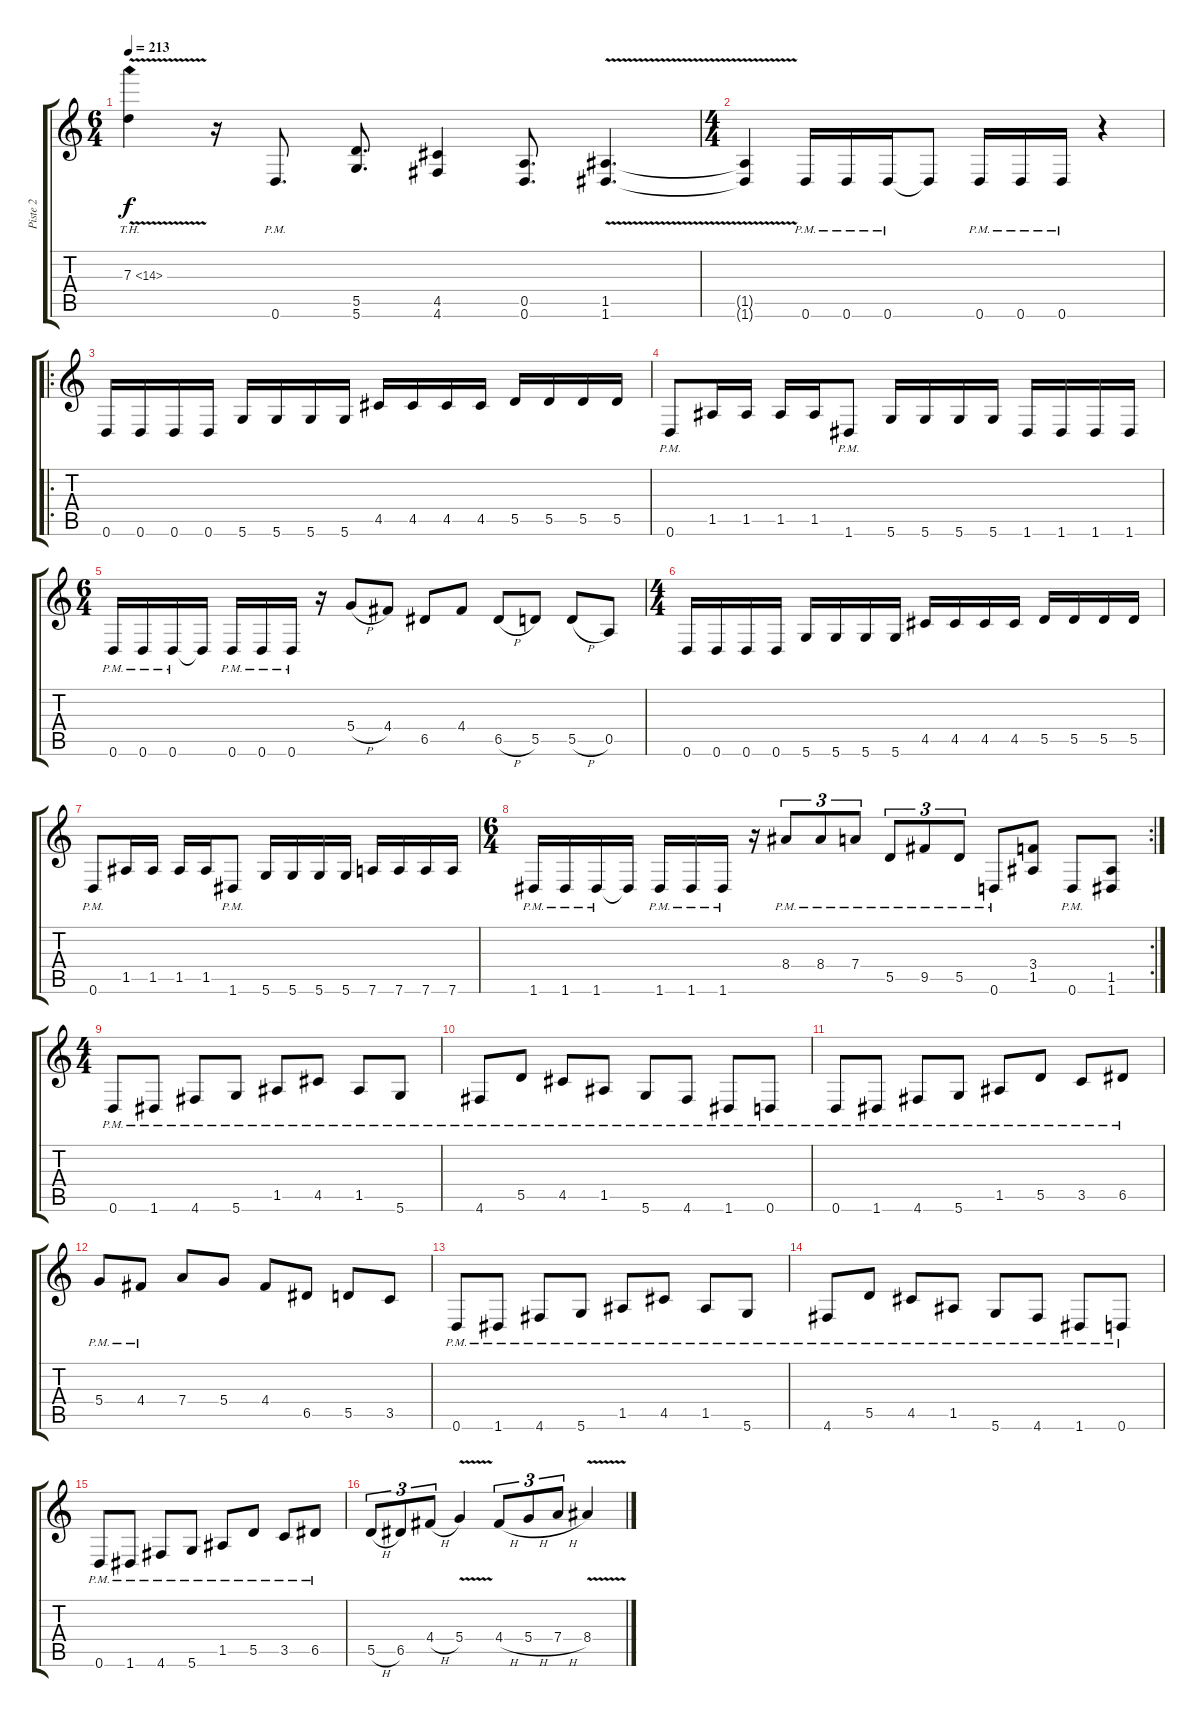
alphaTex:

\track ("Piste 2" "Piste 2") {instrument distortionguitar}
\staff {score tabs}
\tuning (E4 B3 G3 D3 A2 D2) {hide}
\ts (6 4)
\tempo 213
\clef g2
\ks c
7.3{th 7 v}.4{dy f} r.16 0.6{pm}.8{d} (5.5 5.6).8{d} (4.5 4.6).4 (0.5 0.6).8{d} (1.5{v} 1.6{v}).4{d} |
\ts (4 4)
(1.5{t} 1.6{t}).4 0.6{pm}.16 0.6{pm}.16 0.6{pm}.16 0.6{t}.8 0.6{pm}.16 0.6{pm}.16 0.6{pm}.16 r.4 |
\ro
0.6.16 0.6.16 0.6.16 0.6.16 5.6.16 5.6.16 5.6.16 5.6.16 4.5.16 4.5.16 4.5.16 4.5.16 5.5.16 5.5.16 5.5.16 5.5.16 |
0.6{pm}.8 1.5.16 1.5.16 1.5.16 1.5.16 1.6{pm}.8 5.6.16 5.6.16 5.6.16 5.6.16 1.6.16 1.6.16 1.6.16 1.6.16 |
\ts (6 4)
0.6{pm}.16 0.6{pm}.16 0.6{pm}.16 0.6{t}.16 0.6{pm}.16 0.6{pm}.16 0.6{pm}.16 r.16 5.4{h}.8 4.4.8 6.5.8 4.4.8 6.5{h}.8 5.5.8 5.5{h}.8 0.5.8 |
\ts (4 4)
0.6.16 0.6.16 0.6.16 0.6.16 5.6.16 5.6.16 5.6.16 5.6.16 4.5.16 4.5.16 4.5.16 4.5.16 5.5.16 5.5.16 5.5.16 5.5.16 |
0.6{pm}.8 1.5.16 1.5.16 1.5.16 1.5.16 1.6{pm}.8 5.6.16 5.6.16 5.6.16 5.6.16 7.6.16 7.6.16 7.6.16 7.6.16 |
\rc 2
\ts (6 4)
1.6{pm}.16 1.6{pm}.16 1.6{pm}.16 1.6{t}.16 1.6{pm}.16 1.6{pm}.16 1.6{pm}.16 r.16 8.4{pm}.8{tu (3 2)} 8.4{pm}.8{tu (3 2)} 7.4{pm}.8{tu (3 2)} 5.5{pm}.8{tu (3 2)} 9.5{pm}.8{tu (3 2)} 5.5{pm}.8{tu (3 2)} 0.6{pm}.8 (3.4 1.5).8 0.6{pm}.8 (1.5 1.6).8 |
\ts (4 4)
0.6{pm}.8 1.6{pm}.8 4.6{pm}.8 5.6{pm}.8 1.5{pm}.8 4.5{pm}.8 1.5{pm}.8 5.6{pm}.8 |
4.6{pm}.8 5.5{pm}.8 4.5{pm}.8 1.5{pm}.8 5.6{pm}.8 4.6{pm}.8 1.6{pm}.8 0.6{pm}.8 |
0.6{pm}.8 1.6{pm}.8 4.6{pm}.8 5.6{pm}.8 1.5{pm}.8 5.5{pm}.8 3.5{pm}.8 6.5{pm}.8 |
5.4{pm}.8 4.4{pm}.8 7.4.8 5.4.8 4.4.8 6.5.8 5.5.8 3.5.8 |
0.6{pm}.8 1.6{pm}.8 4.6{pm}.8 5.6{pm}.8 1.5{pm}.8 4.5{pm}.8 1.5{pm}.8 5.6{pm}.8 |
4.6{pm}.8 5.5{pm}.8 4.5{pm}.8 1.5{pm}.8 5.6{pm}.8 4.6{pm}.8 1.6{pm}.8 0.6{pm}.8 |
0.6{pm}.8 1.6{pm}.8 4.6{pm}.8 5.6{pm}.8 1.5{pm}.8 5.5{pm}.8 3.5{pm}.8 6.5{pm}.8 |
5.5{h}.8{tu (3 2)} 6.5.8{tu (3 2)} 4.4{h}.8{tu (3 2)} 5.4{v}.4 4.4{h}.8{tu (3 2)} 5.4{h}.8{tu (3 2)} 7.4{h}.8{tu (3 2)} 8.4{v}.4
